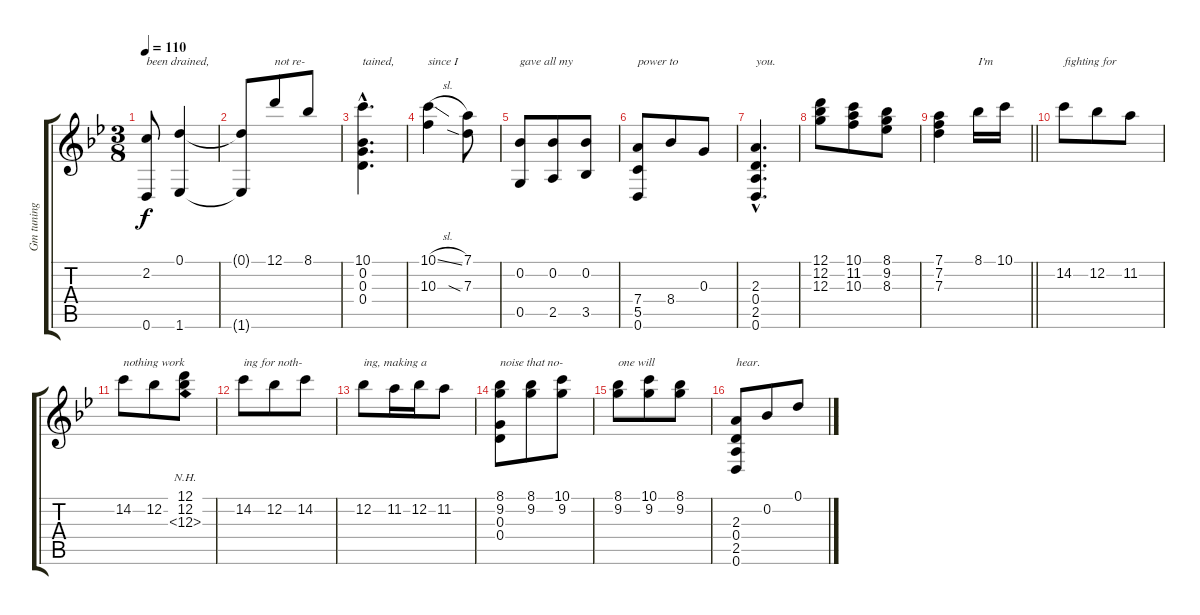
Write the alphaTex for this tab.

\track ("Gm tuning D G D G Bb D" "Gm tuning ") {instrument acousticguitarnylon}
\staff {score tabs}
\tuning (D4 Bb3 G3 D3 G2 D2) {hide}
\ts (3 8)
\tempo 110
\clef g2
\ks gminor
(2.2 0.6).8{txt "been drained," dy f} (0.1 1.6).4 |
(0.1{t} 1.6{t}).8 12.1.8{txt "not re-"} 8.1.8 |
(10.1{hac} 0.2{hac} 0.3{hac} 0.4{hac}).4{d txt "tained,"} |
(10.1{sl} 10.3).4{txt "since I"} (7.1 7.3{sia}).8 |
(0.2 0.5).8{txt "gave all my"} (0.2 2.5).8 (0.2 3.5).8 |
(7.4 5.5 0.6).8{txt "power to"} 8.4.8 0.3.8 |
(2.3{hac} 0.4{hac} 2.5{hac} 0.6{hac}).4{d txt "you."} |
(12.1 12.2 12.3).8 (10.1 11.2 10.3).8 (8.1 9.2 8.3).8 |
\barLineRight lightlight
(7.1 7.2 7.3).4 8.1.16{txt "I'm"} 10.1.16 |
14.2.8{txt "fighting for"} 12.2.8 11.2.8 |
14.2.8{txt "nothing work"} 12.2.8 (12.1 12.2 12.3{nh}).8 |
14.2.8{txt "ing for noth-"} 12.2.8 14.2.8 |
12.2.8{txt "ing, making a"} 11.2.16 12.2.16 11.2.8 |
(8.1 9.2 0.3 0.4).8{txt "noise that no-"} (8.1 9.2).8 (10.1 9.2).8 |
(8.1 9.2).8{txt "one will"} (10.1 9.2).8 (8.1 9.2).8 |
(2.3 0.4 2.5 0.6).8{txt "hear."} 0.2.8 0.1.8
